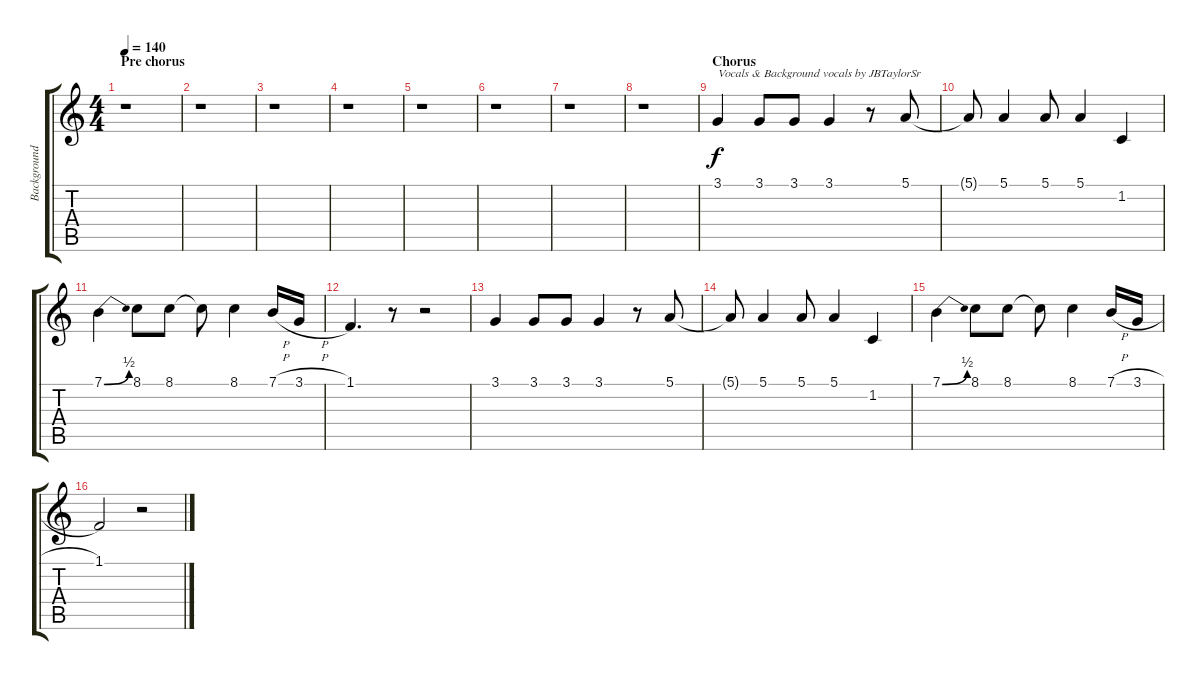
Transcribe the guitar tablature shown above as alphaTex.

\track ("Background Vocals" "Background") {instrument synthvoice}
\staff {score tabs}
\tuning (E4 B3 G3 D3 A2 E2) {hide}
\ts (4 4)
\section ("" "Pre chorus")
\tempo 140
\clef g2
\ks c
r.1{dy f} |
r.1 |
r.1 |
r.1 |
r.1 |
r.1 |
r.1 |
r.1 |
\section ("" "Chorus")
3.1.4{txt "Vocals & Background vocals by JBTaylorSr"} 3.1.8 3.1.8 3.1.4 r.8 5.1.8 |
5.1{t}.8 5.1.4 5.1.8 5.1.4 1.2.4 |
7.1{be (bend 0 0 60 2)}.4 8.1.8 8.1.8 8.1{t}.8 8.1.4 7.1{h}.16 3.1{h}.16 |
1.1.4{d} r.8 r.2 |
3.1.4 3.1.8 3.1.8 3.1.4 r.8 5.1.8 |
5.1{t}.8 5.1.4 5.1.8 5.1.4 1.2.4 |
7.1{be (bend 0 0 60 2)}.4 8.1.8 8.1.8 8.1{t}.8 8.1.4 7.1{h}.16 3.1{h}.16 |
1.1.2 r.2
